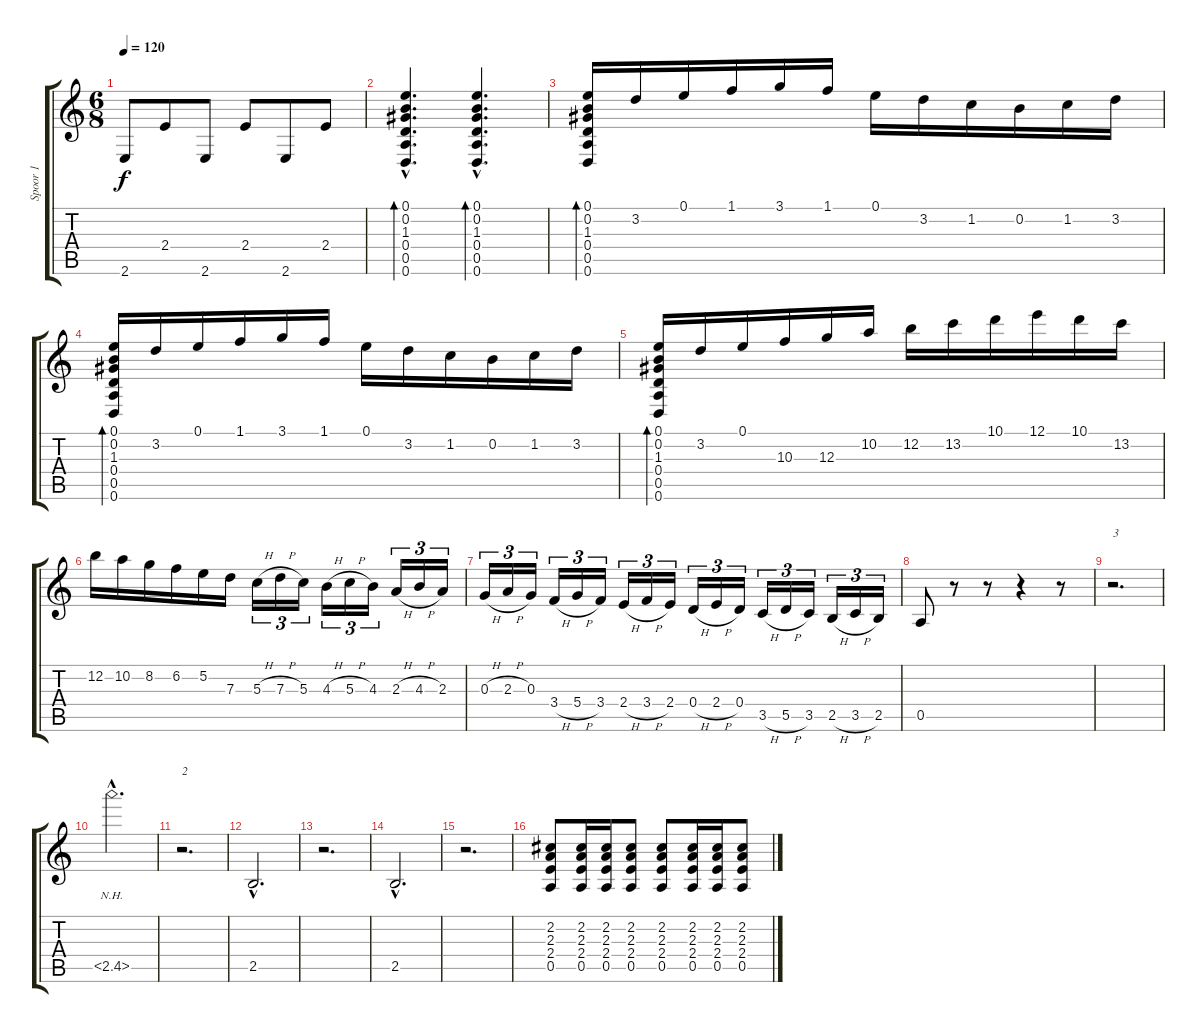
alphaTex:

\track ("Spoor 1" "Spoor 1") {instrument acousticguitarnylon}
\staff {score tabs}
\tuning (E4 B3 G3 D3 A2 D2) {hide}
\ts (6 8)
\tempo 120
\clef g2
\ks c
2.6.8{dy f} 2.4.8 2.6.8 2.4.8 2.6.8 2.4.8 |
(0.1{hac} 0.2{hac} 1.3{hac} 0.4{hac} 0.5{hac} 0.6{hac}).4{d bd 120} (0.1{hac} 0.2{hac} 1.3{hac} 0.4{hac} 0.5{hac} 0.6{hac}).4{d bd 120} |
(0.1 0.2 1.3 0.4 0.5 0.6).16{bd 240} 3.2.16 0.1.16 1.1.16 3.1.16 1.1.16 0.1.16 3.2.16 1.2.16 0.2.16 1.2.16 3.2.16 |
(0.1 0.2 1.3 0.4 0.5 0.6).16{bd 240} 3.2.16 0.1.16 1.1.16 3.1.16 1.1.16 0.1.16 3.2.16 1.2.16 0.2.16 1.2.16 3.2.16 |
(0.1 0.2 1.3 0.4 0.5 0.6).16{bd 240} 3.2.16 0.1.16 10.3.16 12.3.16 10.2.16 12.2.16 13.2.16 10.1.16 12.1.16 10.1.16 13.2.16 |
12.2.16 10.2.16 8.2.16 6.2.16 5.2.16 7.3.16 5.3{h}.16{tu (3 2)} 7.3{h}.16{tu (3 2)} 5.3.16{tu (3 2)} 4.3{h}.16{tu (3 2)} 5.3{h}.16{tu (3 2)} 4.3.16{tu (3 2)} 2.3{h}.16{tu (3 2)} 4.3{h}.16{tu (3 2)} 2.3.16{tu (3 2)} |
0.3{h}.16{tu (3 2)} 2.3{h}.16{tu (3 2)} 0.3.16{tu (3 2)} 3.4{h}.16{tu (3 2)} 5.4{h}.16{tu (3 2)} 3.4.16{tu (3 2)} 2.4{h}.16{tu (3 2)} 3.4{h}.16{tu (3 2)} 2.4.16{tu (3 2)} 0.4{h}.16{tu (3 2)} 2.4{h}.16{tu (3 2)} 0.4.16{tu (3 2)} 3.5{h}.16{tu (3 2)} 5.5{h}.16{tu (3 2)} 3.5.16{tu (3 2)} 2.5{h}.16{tu (3 2)} 3.5{h}.16{tu (3 2)} 2.5.16{tu (3 2)} |
0.5.8 r.8 r.8 r.4 r.8 |
r.2{d txt "3"} |
2.5{nh hac}.2{d} |
r.2{d txt "2"} |
2.5{hac}.2{d} |
r.2{d} |
2.5{hac}.2{d} |
r.2{d} |
(2.2 2.3 2.4 0.5).8 (2.2 2.3 2.4 0.5).16 (2.2 2.3 2.4 0.5).16 (2.2 2.3 2.4 0.5).8 (2.2 2.3 2.4 0.5).8 (2.2 2.3 2.4 0.5).16 (2.2 2.3 2.4 0.5).16 (2.2 2.3 2.4 0.5).8
